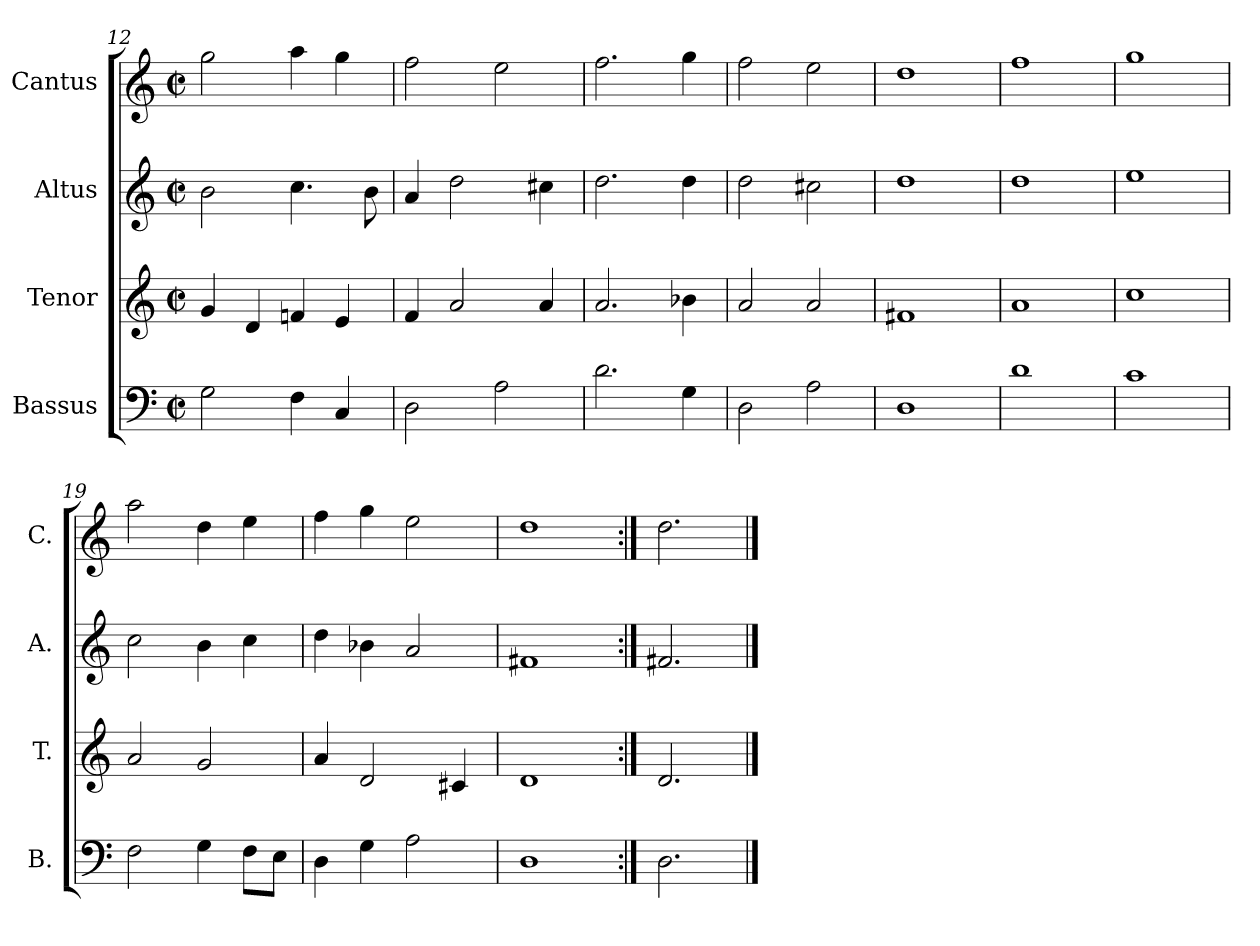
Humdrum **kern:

**kern	**kern	**kern	**kern
*part4	*part3	*part2	*part1
*staff4	*staff3	*staff2	*staff1
*I"Bassus	*I"Tenor	*I"Altus	*I"Cantus
*I'B.	*I'T.	*I'A.	*I'C.
*clefF4	*clefG2	*clefG2	*clefG2
*k[]	*k[]	*k[]	*k[]
*M2/2	*M2/2	*M2/2	*M2/2
*met(c|)	*met(c|)	*met(c|)	*met(c|)
=12	=12	=12	=12
2G\	4g/	2b\	2gg\
.	4d/	.	.
4F\	4fn/	4.cc\	4aa\
4C/	4e/	.	4gg\
.	.	8b\	.
!!LO:LB:g=z
=13	=13	=13	=13
2D\	4f/	4a/	2ff\
.	2a/	2dd\	.
2A\	.	.	2ee\
.	4a/	4cc#X\	.
=14	=14	=14	=14
2.d\	2.a/	2.dd\	2.ff\
4G\	4b-X\	4dd\	4gg\
=15	=15	=15	=15
2D\	2a/	2dd\	2ff\
2A\	2a/	2cc#X\	2ee\
=16	=16	=16	=16
1D	1f#X	1dd	1dd
=17	=17	=17	=17
1d	1a	1dd	1ff
!!LO:PB:g=z
=18	=18	=18	=18
1c	1cc	1ee	1gg
=19	=19	=19	=19
2F\	2a/	2cc\	2aa\
4G\	2g/	4b\	4dd\
8F\L	.	4cc\	4ee\
8E\J	.	.	.
=20	=20	=20	=20
4D\	4a/	4dd\	4ff\
4G\	2d/	4b-X\	4gg\
2A\	.	2a/	2ee\
.	4c#X/	.	.
=21	=21	=21	=21
1D	1d	1f#X	1dd
=22:|!	=22:|!	=22:|!	=22:|!
2.D\	2.d/	2.f#X/	2.dd\
==	==	==	==
*-	*-	*-	*-
